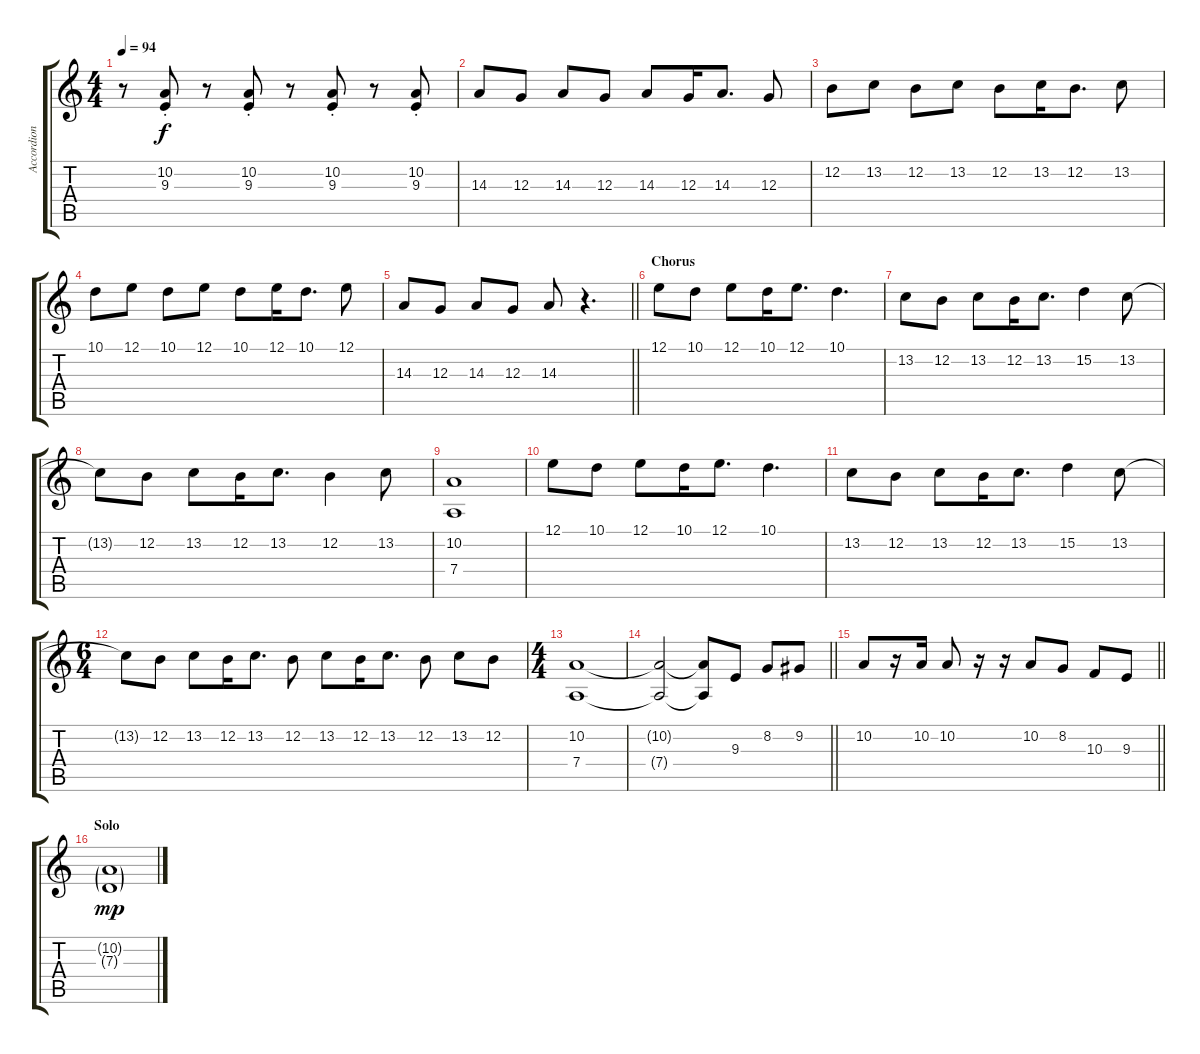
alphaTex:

\track ("Accordion" "Accordion") {instrument accordion}
\staff {score tabs}
\tuning (E4 B3 G3 D3 A2 E2) {hide}
\ts (4 4)
\tempo 94
\clef g2
\ks c
r.8{dy f} (10.2{st} 9.3{st}).8 r.8 (10.2{st} 9.3{st}).8 r.8 (10.2{st} 9.3{st}).8 r.8 (10.2{st} 9.3{st}).8 |
14.3.8 12.3.8 14.3.8 12.3.8 14.3.8 12.3.16 14.3.8{d} 12.3.8 |
12.2.8 13.2.8 12.2.8 13.2.8 12.2.8 13.2.16 12.2.8{d} 13.2.8 |
10.1.8 12.1.8 10.1.8 12.1.8 10.1.8 12.1.16 10.1.8{d} 12.1.8 |
\barLineRight lightlight
14.3.8 12.3.8 14.3.8 12.3.8 14.3.8 r.4{d} |
\section ("" "Chorus")
12.1.8 10.1.8 12.1.8 10.1.16 12.1.8{d} 10.1.4{d} |
13.2.8 12.2.8 13.2.8 12.2.16 13.2.8{d} 15.2.4 13.2.8 |
13.2{t}.8 12.2.8 13.2.8 12.2.16 13.2.8{d} 12.2.4 13.2.8 |
(10.2 7.4).1 |
12.1.8 10.1.8 12.1.8 10.1.16 12.1.8{d} 10.1.4{d} |
13.2.8 12.2.8 13.2.8 12.2.16 13.2.8{d} 15.2.4 13.2.8 |
\ts (6 4)
13.2{t}.8 12.2.8 13.2.8 12.2.16 13.2.8{d} 12.2.8 13.2.8 12.2.16 13.2.8{d} 12.2.8 13.2.8 12.2.8 |
\ts (4 4)
(10.2 7.4).1 |
\barLineRight lightlight
(10.2{t} 7.4{t}).2 (10.2{t} 7.4{t}).8 9.3.8 8.2.8 9.2.8 |
\barLineRight lightlight
10.2.8 r.16 10.2.16 10.2.8 r.16 r.16 10.2.8 8.2.8 10.3.8 9.3.8 |
\section ("" "Solo")
(10.2{g} 7.3{g}).1{dy mp}
